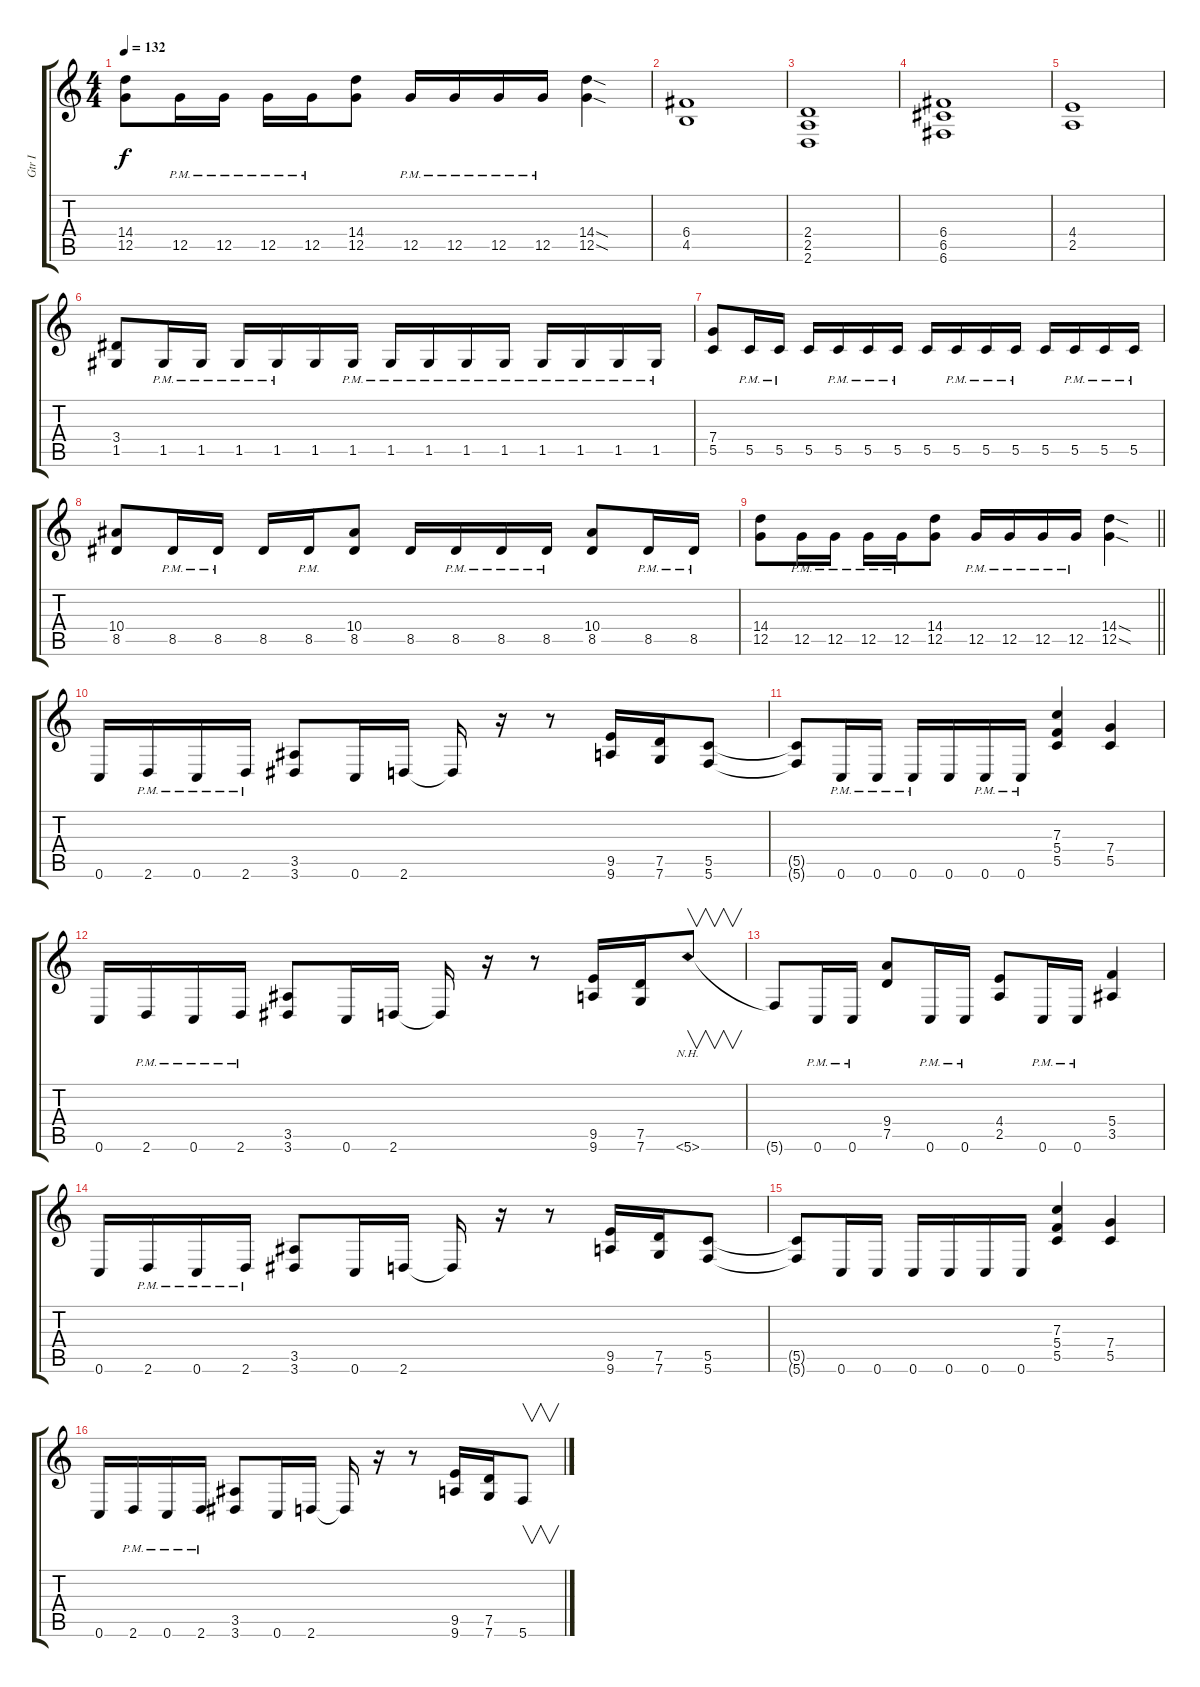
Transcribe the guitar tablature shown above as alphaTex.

\track ("Gtr I" "Gtr I") {instrument distortionguitar}
\staff {score tabs}
\tuning (D4 A3 F3 C3 G2 C2) {hide}
\ts (4 4)
\tempo 132
\clef g2
\ks c
(14.4 12.5).8{dy f} 12.5{pm}.16 12.5{pm}.16 12.5{pm}.16 12.5{pm}.16 (14.4 12.5).8 12.5{pm}.16 12.5{pm}.16 12.5{pm}.16 12.5{pm}.16 (14.4{sod} 12.5{sod}).4 |
(6.4 4.5).1 |
(2.4 2.5 2.6).1 |
(6.4 6.5 6.6).1 |
(4.4 2.5).1 |
(3.4 1.5).8 1.5{pm}.16 1.5{pm}.16 1.5{pm}.16 1.5{pm}.16 1.5.16 1.5{pm}.16 1.5{pm}.16 1.5{pm}.16 1.5{pm}.16 1.5{pm}.16 1.5{pm}.16 1.5{pm}.16 1.5{pm}.16 1.5{pm}.16 |
(7.4 5.5).8 5.5{pm}.16 5.5{pm}.16 5.5.16 5.5{pm}.16 5.5{pm}.16 5.5{pm}.16 5.5.16 5.5{pm}.16 5.5{pm}.16 5.5{pm}.16 5.5.16 5.5{pm}.16 5.5{pm}.16 5.5{pm}.16 |
(10.4 8.5).8 8.5{pm}.16 8.5{pm}.16 8.5.16 8.5{pm}.16 (10.4 8.5).8 8.5.16 8.5{pm}.16 8.5{pm}.16 8.5{pm}.16 (10.4 8.5).8 8.5{pm}.16 8.5{pm}.16 |
\barLineRight lightlight
(14.4 12.5).8 12.5{pm}.16 12.5{pm}.16 12.5{pm}.16 12.5{pm}.16 (14.4 12.5).8 12.5{pm}.16 12.5{pm}.16 12.5{pm}.16 12.5{pm}.16 (14.4{sod} 12.5{sod}).4 |
0.6.16{volume 10} 2.6{pm}.16 0.6{pm}.16 2.6{pm}.16 (3.5 3.6).8 0.6.16 2.6.16 2.6{t}.16 r.16 r.8 (9.5 9.6).16 (7.5 7.6).16 (5.5 5.6).8 |
(5.5{t} 5.6{t}).8 0.6{pm}.16 0.6{pm}.16 0.6{pm}.16 0.6.16 0.6{pm}.16 0.6{pm}.16 (7.3 5.4 5.5).4 (7.4 5.5).4 |
0.6.16 2.6{pm}.16 0.6{pm}.16 2.6{pm}.16 (3.5 3.6).8 0.6.16 2.6.16 2.6{t}.16 r.16 r.8 (9.5 9.6).16 (7.5 7.6).16 5.6{nh}.8{v} |
5.6{t}.8 0.6{pm}.16 0.6{pm}.16 (9.4 7.5).8 0.6{pm}.16 0.6{pm}.16 (4.4 2.5).8 0.6{pm}.16 0.6{pm}.16 (5.4 3.5).4 |
0.6.16 2.6{pm}.16 0.6{pm}.16 2.6{pm}.16 (3.5 3.6).8 0.6.16 2.6.16 2.6{t}.16 r.16 r.8 (9.5 9.6).16 (7.5 7.6).16 (5.5 5.6).8 |
(5.5{t} 5.6{t}).8 0.6.16 0.6.16 0.6.16 0.6.16 0.6.16 0.6.16 (7.3 5.4 5.5).4 (7.4 5.5).4 |
0.6.16 2.6{pm}.16 0.6{pm}.16 2.6{pm}.16 (3.5 3.6).8 0.6.16 2.6.16 2.6{t}.16 r.16 r.8 (9.5 9.6).16 (7.5 7.6).16 5.6.8{v}
